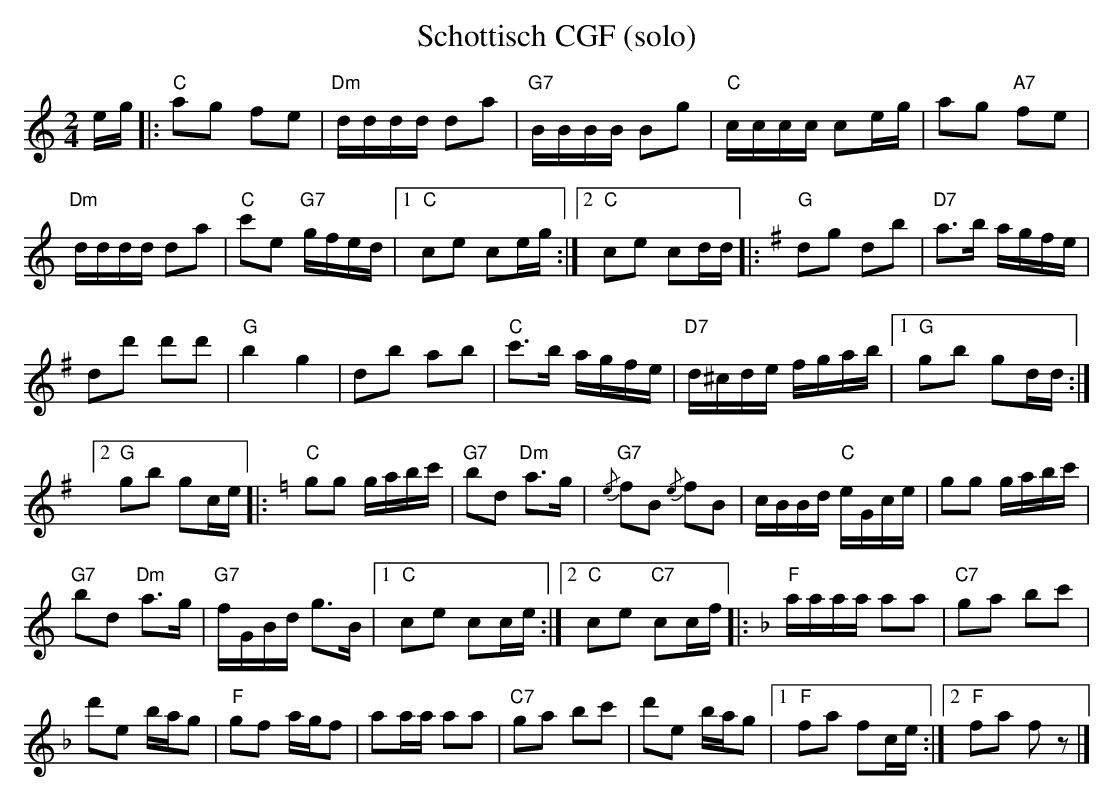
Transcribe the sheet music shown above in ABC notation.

X:1
T: Schottisch CGF (solo)
M:2/4
L:1/16
K:C
eg |: "C"a2g2 f2e2 | "Dm"dddd d2a2 | "G7"BBBB B2g2 | "C"cccc c2eg | a2g2 "A7"f2e2 |
"Dm"dddd d2a2 | "C"c'2e2 "G7"gfed |1 "C"c2e2 c2eg :|2 "C"c2e2 c2dd |: [K:G] "G"d2g2 d2b2 | "D7"a3b  agfe |
d2d'2 d'2d'2 | "G"b4g4 | d2b2 a2b2 | "C"c'3b agfe | "D7"d^cde fgab |1 "G"g2b2 g2dd :|2
"G"g2b2 g2ce |: [K:C] "C"g2g2 gabc' | "G7"b2d2 "Dm"a3g | "G7"{/e}f2B2 {/e}f2B2 | cBBd "C"eGce | g2g2 gabc' |
"G7"b2d2 "Dm"a3g | "G7"fGBd g3B |1 "C"c2e2 c2ce :|2 "C"c2e2 "C7"c2cf |: [K:F] "F"aaaa a2a2 | "C7"g2a2 b2c'2 |
d'2e2 bag2 | "F"g2f2 agf2 | a2aa a2a2 | "C7"g2a2 b2c'2 | d'2e2 bag2 |1 "F"f2a2 f2ce :|2 "F"f2a2 f2z2 |]
